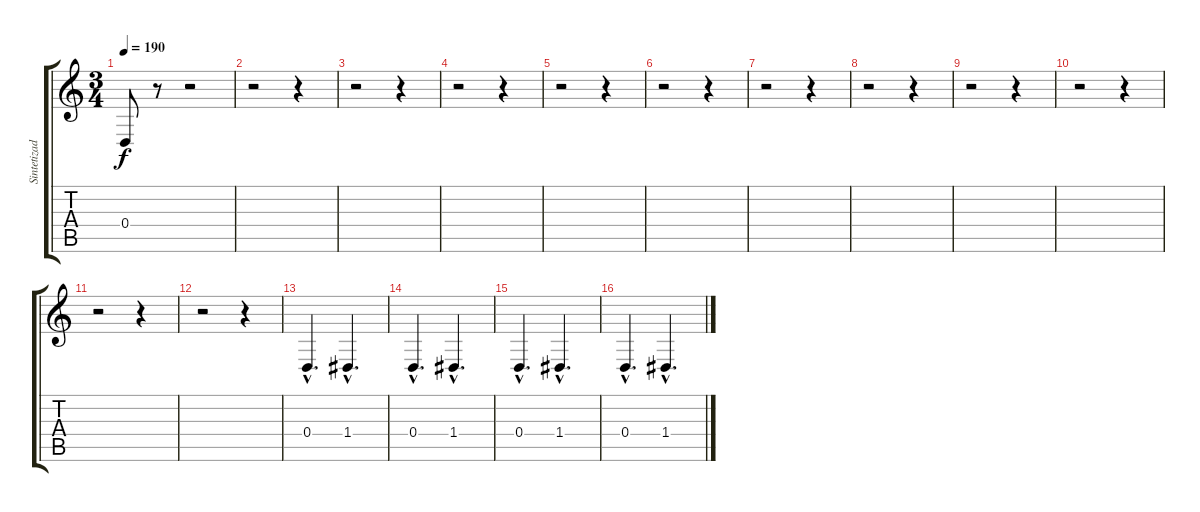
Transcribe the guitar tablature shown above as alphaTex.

\track ("Sintetizador 1 Charly" "Sintetizad") {instrument lead1square}
\staff {score tabs}
\tuning (E4 B3 G3 D3 A2 E2) {hide}
\ts (3 4)
\tempo 190
\clef g2
\ks c
0.4.8{dy f} r.8 r.2 |
r.2 r.4 |
r.2 r.4 |
r.2 r.4 |
r.2 r.4 |
r.2 r.4 |
r.2 r.4 |
r.2 r.4 |
r.2 r.4 |
r.2 r.4 |
r.2 r.4 |
r.2 r.4 |
0.4{hac}.4{d} 1.4{hac}.4{d} |
0.4{hac}.4{d} 1.4{hac}.4{d} |
0.4{hac}.4{d} 1.4{hac}.4{d} |
0.4{hac}.4{d} 1.4{hac}.4{d}
